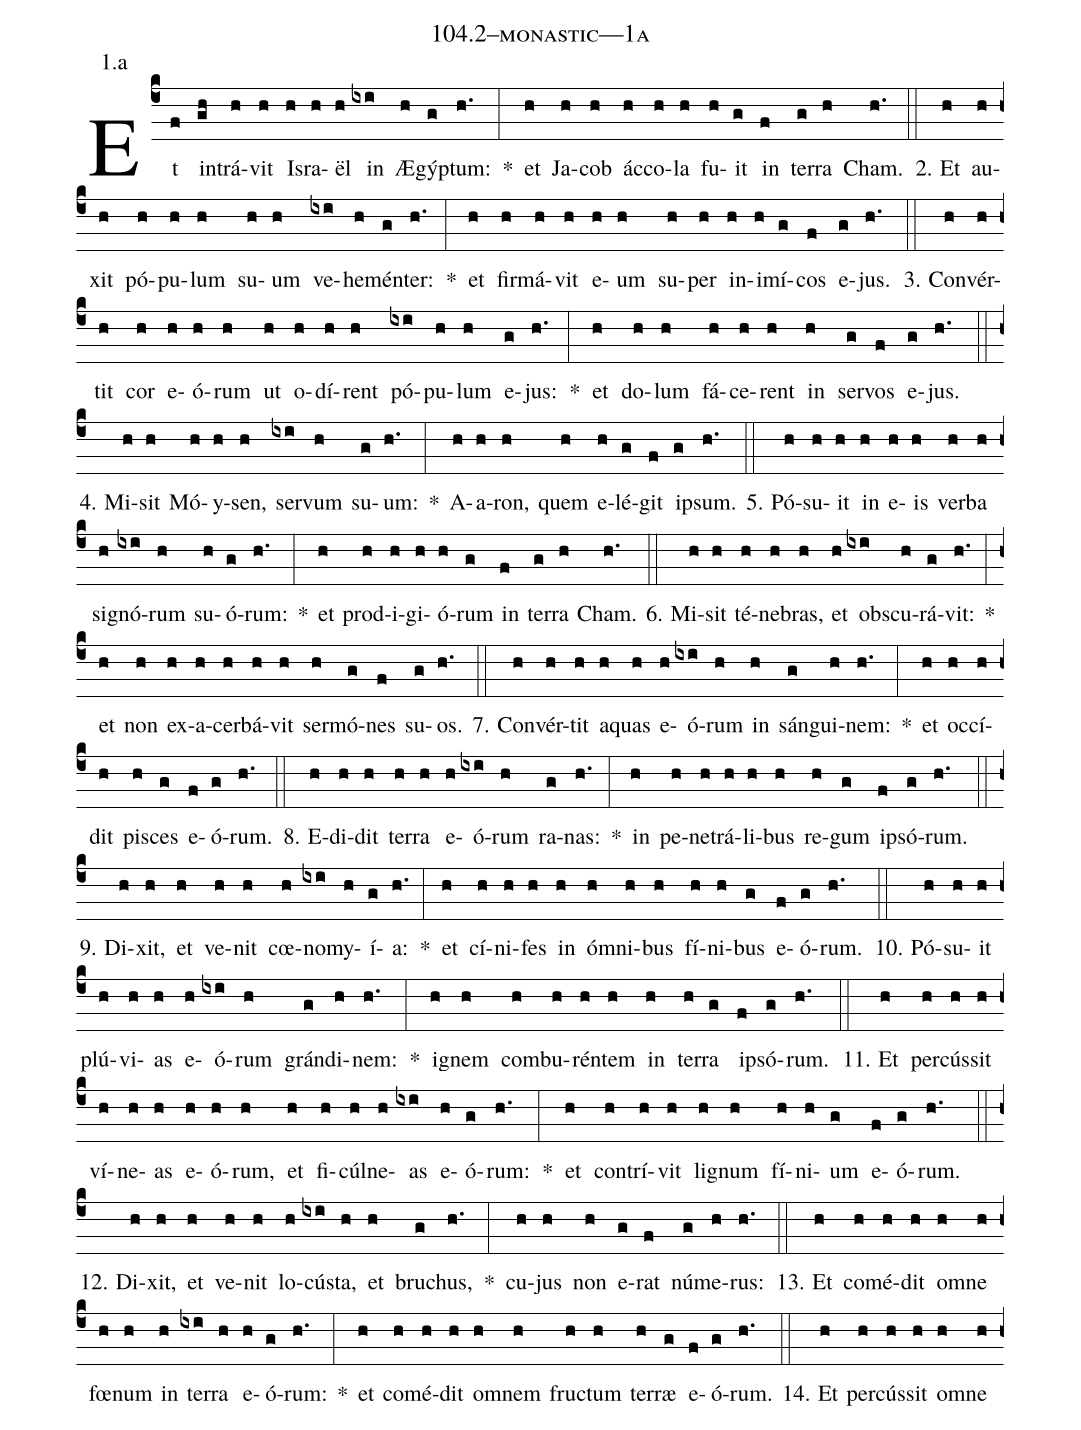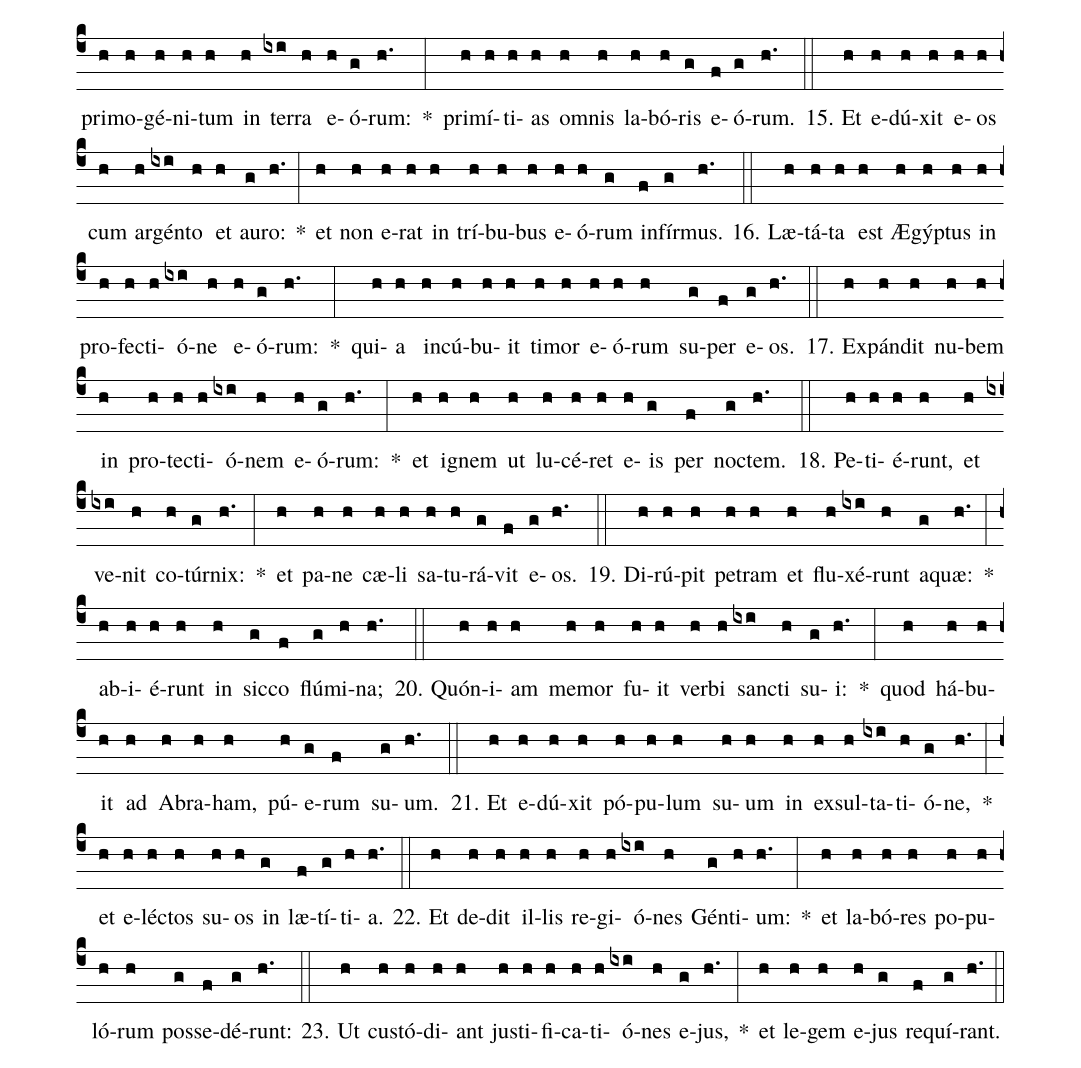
name: 104.2--monastic---1a;
annotation: 1.a;
%%
(c4)Et(f) in(gh)trá(h)vit(h) Is(h)ra(h)ël(h) in(ixi) Æ(h)gýp(g)tum:(h.) *(:) et(h) Ja(h)cob(h) ác(h)co(h)la(h) fu(h)it(g) in(f) ter(g)ra(h) Cham.(h.) (::)
2. Et(h) au(h)xit(h) pó(h)pu(h)lum(h) su(h)um(h) ve(ixi)he(h)mén(g)ter:(h.) *(:) et(h) fir(h)má(h)vit(h) e(h)um(h) su(h)per(h) in(h)i(h)mí(g)cos(f) e(g)jus.(h.) (::)
3. Con(h)vér(h)tit(h) cor(h) e(h)ó(h)rum(h) ut(h) o(h)dí(h)rent(h) pó(ixi)pu(h)lum(h) e(g)jus:(h.) *(:) et(h) do(h)lum(h) fá(h)ce(h)rent(h) in(h) ser(g)vos(f) e(g)jus.(h.) (::)
4. Mi(h)sit(h) Mó(h)y(h)sen,(h) ser(ixi)vum(h) su(g)um:(h.) *(:) A(h)a(h)ron,(h) quem(h) e(h)lé(g)git(f) ip(g)sum.(h.) (::)
5. Pó(h)su(h)it(h) in(h) e(h)is(h) ver(h)ba(h) si(h)gnó(ixi)rum(h) su(h)ó(g)rum:(h.) *(:) et(h) prod(h)i(h)gi(h)ó(h)rum(g) in(f) ter(g)ra(h) Cham.(h.) (::)
6. Mi(h)sit(h) té(h)ne(h)bras,(h) et(h) obs(ixi)cu(h)rá(g)vit:(h.) *(:) et(h) non(h) ex(h)a(h)cer(h)bá(h)vit(h) ser(h)mó(g)nes(f) su(g)os.(h.) (::)
7. Con(h)vér(h)tit(h) a(h)quas(h) e(h)ó(ixi)rum(h) in(h) sán(g)gui(h)nem:(h.) *(:) et(h) oc(h)cí(h)dit(h) pi(h)sces(g) e(f)ó(g)rum.(h.) (::)
8. E(h)di(h)dit(h) ter(h)ra(h) e(h)ó(ixi)rum(h) ra(g)nas:(h.) *(:) in(h) pe(h)ne(h)trá(h)li(h)bus(h) re(h)gum(g) ip(f)só(g)rum.(h.) (::)
9. Di(h)xit,(h) et(h) ve(h)nit(h) cœ(h)no(ixi)my(h)í(g)a:(h.) *(:) et(h) cí(h)ni(h)fes(h) in(h) óm(h)ni(h)bus(h) fí(h)ni(h)bus(g) e(f)ó(g)rum.(h.) (::)
10. Pó(h)su(h)it(h) plú(h)vi(h)as(h) e(h)ó(ixi)rum(h) grán(g)di(h)nem:(h.) *(:) i(h)gnem(h) com(h)bu(h)rén(h)tem(h) in(h) ter(h)ra(g) ip(f)só(g)rum.(h.) (::)
11. Et(h) per(h)cús(h)sit(h) ví(h)ne(h)as(h) e(h)ó(h)rum,(h) et(h) fi(h)cúl(h)ne(h)as(ixi) e(h)ó(g)rum:(h.) *(:) et(h) con(h)trí(h)vit(h) li(h)gnum(h) fí(h)ni(h)um(g) e(f)ó(g)rum.(h.) (::)
12. Di(h)xit,(h) et(h) ve(h)nit(h) lo(h)cús(ixi)ta,(h) et(h) bru(g)chus,(h.) *(:) cu(h)jus(h) non(h) e(g)rat(f) nú(g)me(h)rus:(h.) (::)
13. Et(h) com(h)é(h)dit(h) om(h)ne(h) fœ(h)num(h) in(h) ter(ixi)ra(h) e(h)ó(g)rum:(h.) *(:) et(h) com(h)é(h)dit(h) om(h)nem(h) fruc(h)tum(h) ter(h)ræ(g) e(f)ó(g)rum.(h.) (::)
14. Et(h) per(h)cús(h)sit(h) om(h)ne(h) pri(h)mo(h)gé(h)ni(h)tum(h) in(h) ter(ixi)ra(h) e(h)ó(g)rum:(h.) *(:) pri(h)mí(h)ti(h)as(h) om(h)nis(h) la(h)bó(h)ris(g) e(f)ó(g)rum.(h.) (::)
15. Et(h) e(h)dú(h)xit(h) e(h)os(h) cum(h) ar(h)gén(ixi)to(h) et(h) au(g)ro:(h.) *(:) et(h) non(h) e(h)rat(h) in(h) trí(h)bu(h)bus(h) e(h)ó(h)rum(g) in(f)fír(g)mus.(h.) (::)
16. Læ(h)tá(h)ta(h) est(h) Æ(h)gýp(h)tus(h) in(h) pro(h)fec(h)ti(h)ó(ixi)ne(h) e(h)ó(g)rum:(h.) *(:) qui(h)a(h) in(h)cú(h)bu(h)it(h) ti(h)mor(h) e(h)ó(h)rum(h) su(g)per(f) e(g)os.(h.) (::)
17. Ex(h)pán(h)dit(h) nu(h)bem(h) in(h) pro(h)tec(h)ti(h)ó(ixi)nem(h) e(h)ó(g)rum:(h.) *(:) et(h) i(h)gnem(h) ut(h) lu(h)cé(h)ret(h) e(h)is(g) per(f) noc(g)tem.(h.) (::)
18. Pe(h)ti(h)é(h)runt,(h) et(h) ve(ixi)nit(h) co(h)túr(g)nix:(h.) *(:) et(h) pa(h)ne(h) cæ(h)li(h) sa(h)tu(h)rá(g)vit(f) e(g)os.(h.) (::)
19. Di(h)rú(h)pit(h) pe(h)tram(h) et(h) flu(h)xé(ixi)runt(h) a(g)quæ:(h.) *(:) ab(h)i(h)é(h)runt(h) in(h) sic(g)co(f) flú(g)mi(h)na;(h.) (::)
20. Quón(h)i(h)am(h) me(h)mor(h) fu(h)it(h) ver(h)bi(h) sanc(ixi)ti(h) su(g)i:(h.) *(:) quod(h) há(h)bu(h)it(h) ad(h) A(h)bra(h)ham,(h) pú(h)e(g)rum(f) su(g)um.(h.) (::)
21. Et(h) e(h)dú(h)xit(h) pó(h)pu(h)lum(h) su(h)um(h) in(h) ex(h)sul(h)ta(ixi)ti(h)ó(g)ne,(h.) *(:) et(h) e(h)léc(h)tos(h) su(h)os(h) in(g) læ(f)tí(g)ti(h)a.(h.) (::)
22. Et(h) de(h)dit(h) il(h)lis(h) re(h)gi(h)ó(ixi)nes(h) Gén(g)ti(h)um:(h.) *(:) et(h) la(h)bó(h)res(h) po(h)pu(h)ló(h)rum(h) pos(g)se(f)dé(g)runt:(h.) (::)
23. Ut(h) cus(h)tó(h)di(h)ant(h) jus(h)ti(h)fi(h)ca(h)ti(h)ó(ixi)nes(h) e(g)jus,(h.) *(:) et(h) le(h)gem(h) e(h)jus(g) re(f)quí(g)rant.(h.) (::)
